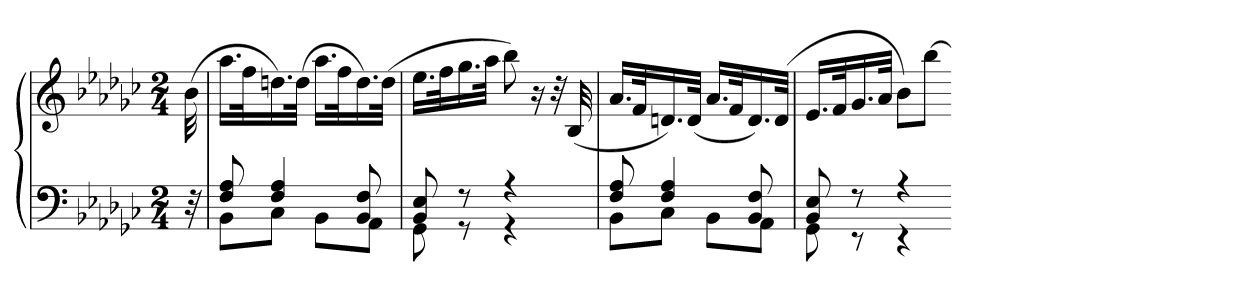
**kern	**kern
*part1	*part1
*staff2	*staff1
*clefF4	*clefG2
*k[b-e-a-d-g-c-]	*k[b-e-a-d-g-c-]
*M2/4	*M2/4
=	=
32r	(32b-
=186	=186
*^	*
8F 8A-	8BB-L	16.aa-LL
.	.	32ffK
4F 4A-	8C-J	16.ddn)
.	.	(32ddJJk
.	8BB-L	16.aa-LL
.	.	32ffK
8BB- 8F	8AA-J	16.dd)
.	.	(32ddJJk
=187	=187	=187
8BB- 8E-	8GG-	16.ee-LL
.	.	32ffK
8r	8r	16.gg-
.	.	32aa-JJk
4r	4r	8bb-)
.	.	16r
.	.	32r
.	.	(32B-
=188	=188	=188
8F 8A-	8BB-L	16.a-LL
.	.	32fK
4F 4A-	8C-J	16.dn)
.	.	(32dJJk
.	8BB-L	16.a-LL
.	.	32fK
8BB- 8F	8AA-J	16.d)
.	.	(32dJJk
=189	=189	=189
8BB- 8E-	8GG-	16.e-LL
.	.	32fK
8r	8r	16.g-
.	.	32a-JJk
4r	4r	8b-L)
.	.	[8bb-J
*v	*v	*
=-	=-
*-	*-
